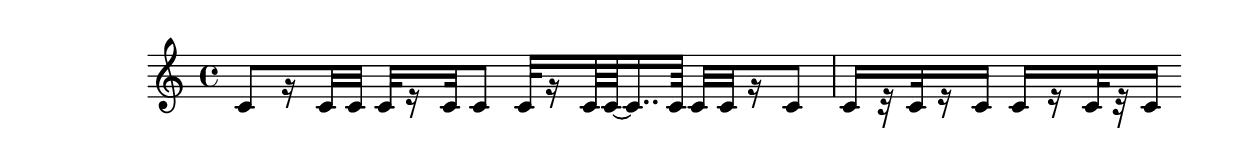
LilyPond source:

\version "2.19.2"

\header {
  texidoc = "When a beam goes over a rest, beamlets should be as necessary
  to show the beat structure."
}

\relative c' {
  c8[ r16 c32 c32]
  c32[ r16 c32 c8]
  c32[ r16 c64 c64 ~ 16.. c64]
  c32[ c32 r16 c8]
  c16[ r32 c32 r16 c16]
  c16[ r16 c32 r32 c16]
}
